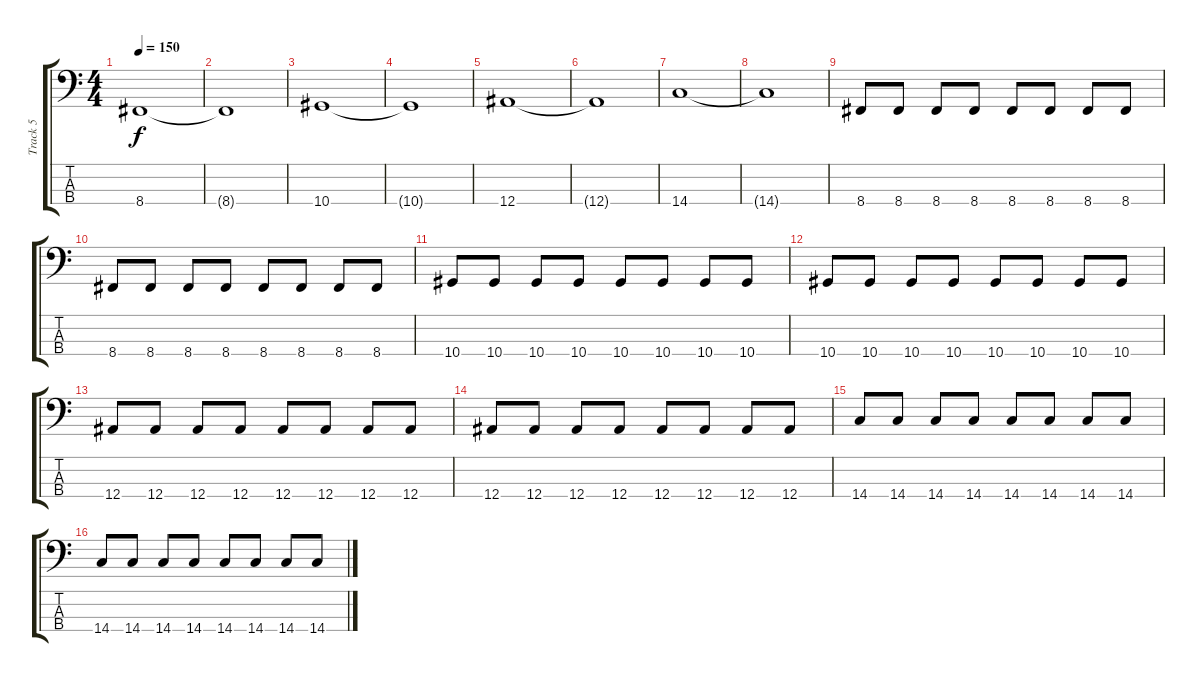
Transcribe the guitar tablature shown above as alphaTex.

\track ("Track 5" "Track 5") {instrument electricbasspick}
\staff {score tabs}
\tuning (Eb2 Bb1 F1 Bb0) {hide}
\ts (4 4)
\tempo 150
\clef f4
\ks c
8.4.1{dy f} |
8.4{t}.1 |
10.4.1 |
10.4{t}.1 |
12.4.1 |
12.4{t}.1 |
14.4.1 |
14.4{t}.1 |
8.4.8 8.4.8 8.4.8 8.4.8 8.4.8 8.4.8 8.4.8 8.4.8 |
8.4.8 8.4.8 8.4.8 8.4.8 8.4.8 8.4.8 8.4.8 8.4.8 |
10.4.8 10.4.8 10.4.8 10.4.8 10.4.8 10.4.8 10.4.8 10.4.8 |
10.4.8 10.4.8 10.4.8 10.4.8 10.4.8 10.4.8 10.4.8 10.4.8 |
12.4.8 12.4.8 12.4.8 12.4.8 12.4.8 12.4.8 12.4.8 12.4.8 |
12.4.8 12.4.8 12.4.8 12.4.8 12.4.8 12.4.8 12.4.8 12.4.8 |
14.4.8 14.4.8 14.4.8 14.4.8 14.4.8 14.4.8 14.4.8 14.4.8 |
14.4.8 14.4.8 14.4.8 14.4.8 14.4.8 14.4.8 14.4.8 14.4.8
